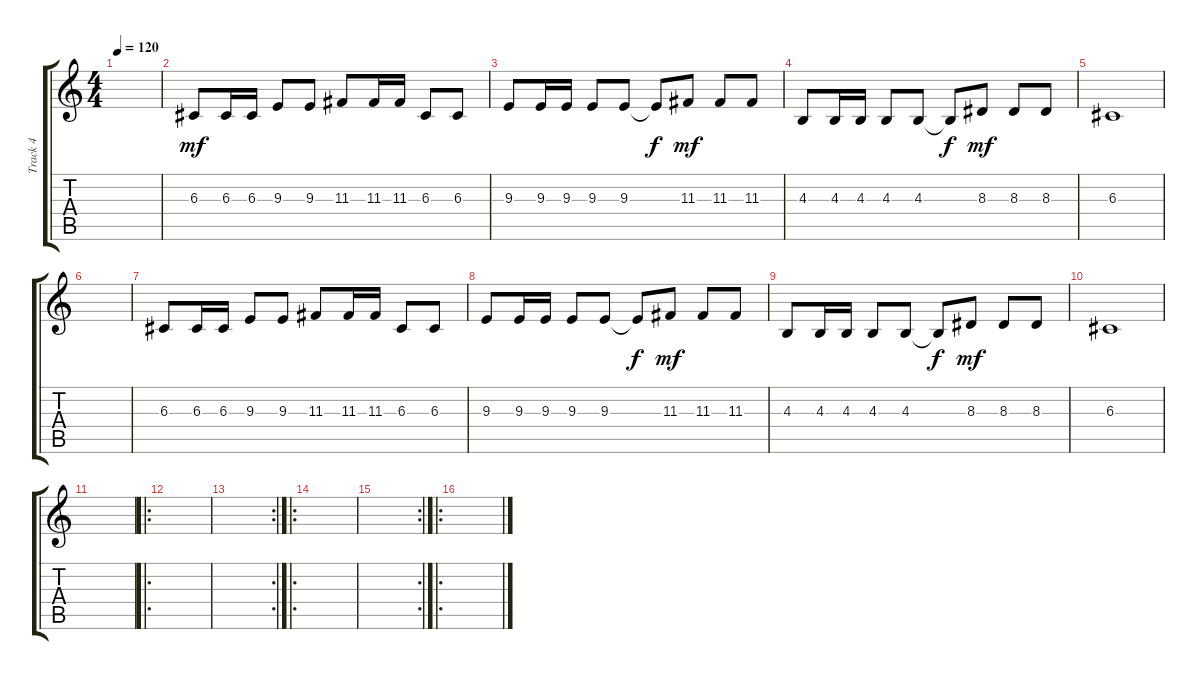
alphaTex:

\track ("Track 4" "Track 4") {instrument fiddle}
\staff {score tabs}
\tuning (E4 B3 G3 D3 A2 E2) {hide}
\ts (4 4)
\tempo 120
\clef g2
\ks c
|
6.3.8{dy mf} 6.3.16 6.3.16 9.3.8 9.3.8 11.3.8 11.3.16 11.3.16 6.3.8 6.3.8 |
9.3.8 9.3.16 9.3.16 9.3.8 9.3.8 9.3{t}.8{dy f} 11.3.8{dy mf} 11.3.8 11.3.8 |
4.3.8 4.3.16 4.3.16 4.3.8 4.3.8 4.3{t}.8{dy f} 8.3.8{dy mf} 8.3.8 8.3.8 |
6.3.1 |
|
6.3.8 6.3.16 6.3.16 9.3.8 9.3.8 11.3.8 11.3.16 11.3.16 6.3.8 6.3.8 |
9.3.8 9.3.16 9.3.16 9.3.8 9.3.8 9.3{t}.8{dy f} 11.3.8{dy mf} 11.3.8 11.3.8 |
4.3.8 4.3.16 4.3.16 4.3.8 4.3.8 4.3{t}.8{dy f} 8.3.8{dy mf} 8.3.8 8.3.8 |
6.3.1 |
|
\ro
|
\rc 2
|
\ro
|
\rc 2
|
\ro
